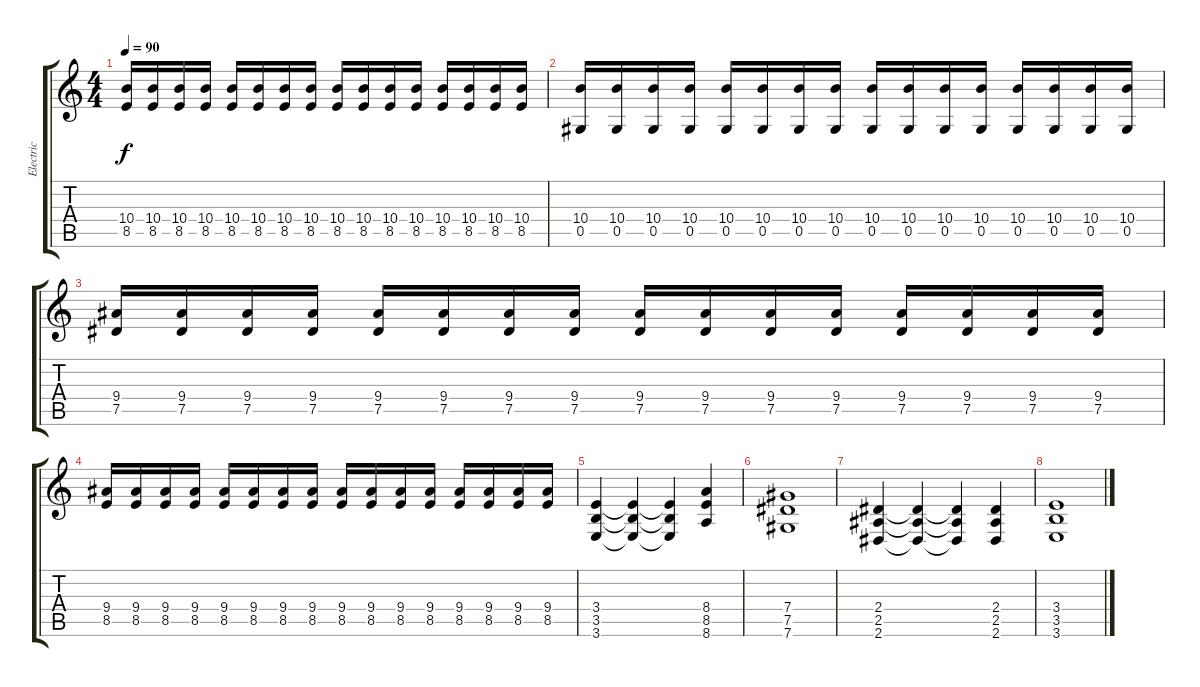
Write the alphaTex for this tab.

\track ("Electric" "Electric") {instrument electricguitarclean}
\staff {score tabs}
\tuning (Eb4 Bb3 Gb3 Db3 Ab2 Db2) {hide}
\ts (4 4)
\tempo 90
\clef g2
\ks c
(10.4 8.5).16{dy f} (10.4 8.5).16 (10.4 8.5).16 (10.4 8.5).16 (10.4 8.5).16 (10.4 8.5).16 (10.4 8.5).16 (10.4 8.5).16 (10.4 8.5).16 (10.4 8.5).16 (10.4 8.5).16 (10.4 8.5).16 (10.4 8.5).16 (10.4 8.5).16 (10.4 8.5).16 (10.4 8.5).16 |
(10.4 0.5).16 (10.4 0.5).16 (10.4 0.5).16 (10.4 0.5).16 (10.4 0.5).16 (10.4 0.5).16 (10.4 0.5).16 (10.4 0.5).16 (10.4 0.5).16 (10.4 0.5).16 (10.4 0.5).16 (10.4 0.5).16 (10.4 0.5).16 (10.4 0.5).16 (10.4 0.5).16 (10.4 0.5).16 |
(9.4 7.5).16 (9.4 7.5).16 (9.4 7.5).16 (9.4 7.5).16 (9.4 7.5).16 (9.4 7.5).16 (9.4 7.5).16 (9.4 7.5).16 (9.4 7.5).16 (9.4 7.5).16 (9.4 7.5).16 (9.4 7.5).16 (9.4 7.5).16 (9.4 7.5).16 (9.4 7.5).16 (9.4 7.5).16 |
(9.4 8.5).16 (9.4 8.5).16 (9.4 8.5).16 (9.4 8.5).16 (9.4 8.5).16 (9.4 8.5).16 (9.4 8.5).16 (9.4 8.5).16 (9.4 8.5).16 (9.4 8.5).16 (9.4 8.5).16 (9.4 8.5).16 (9.4 8.5).16 (9.4 8.5).16 (9.4 8.5).16 (9.4 8.5).16 |
(3.4 3.5 3.6).4 (3.4{t} 3.5{t} 3.6{t}).4 (3.4{t} 3.5{t} 3.6{t}).4 (8.4 8.5 8.6).4 |
(7.4 7.5 7.6).1 |
(2.4 2.5 2.6).4 (2.4{t} 2.5{t} 2.6{t}).4 (2.4{t} 2.5{t} 2.6{t}).4 (2.4 2.5 2.6).4 |
(3.4 3.5 3.6).1
